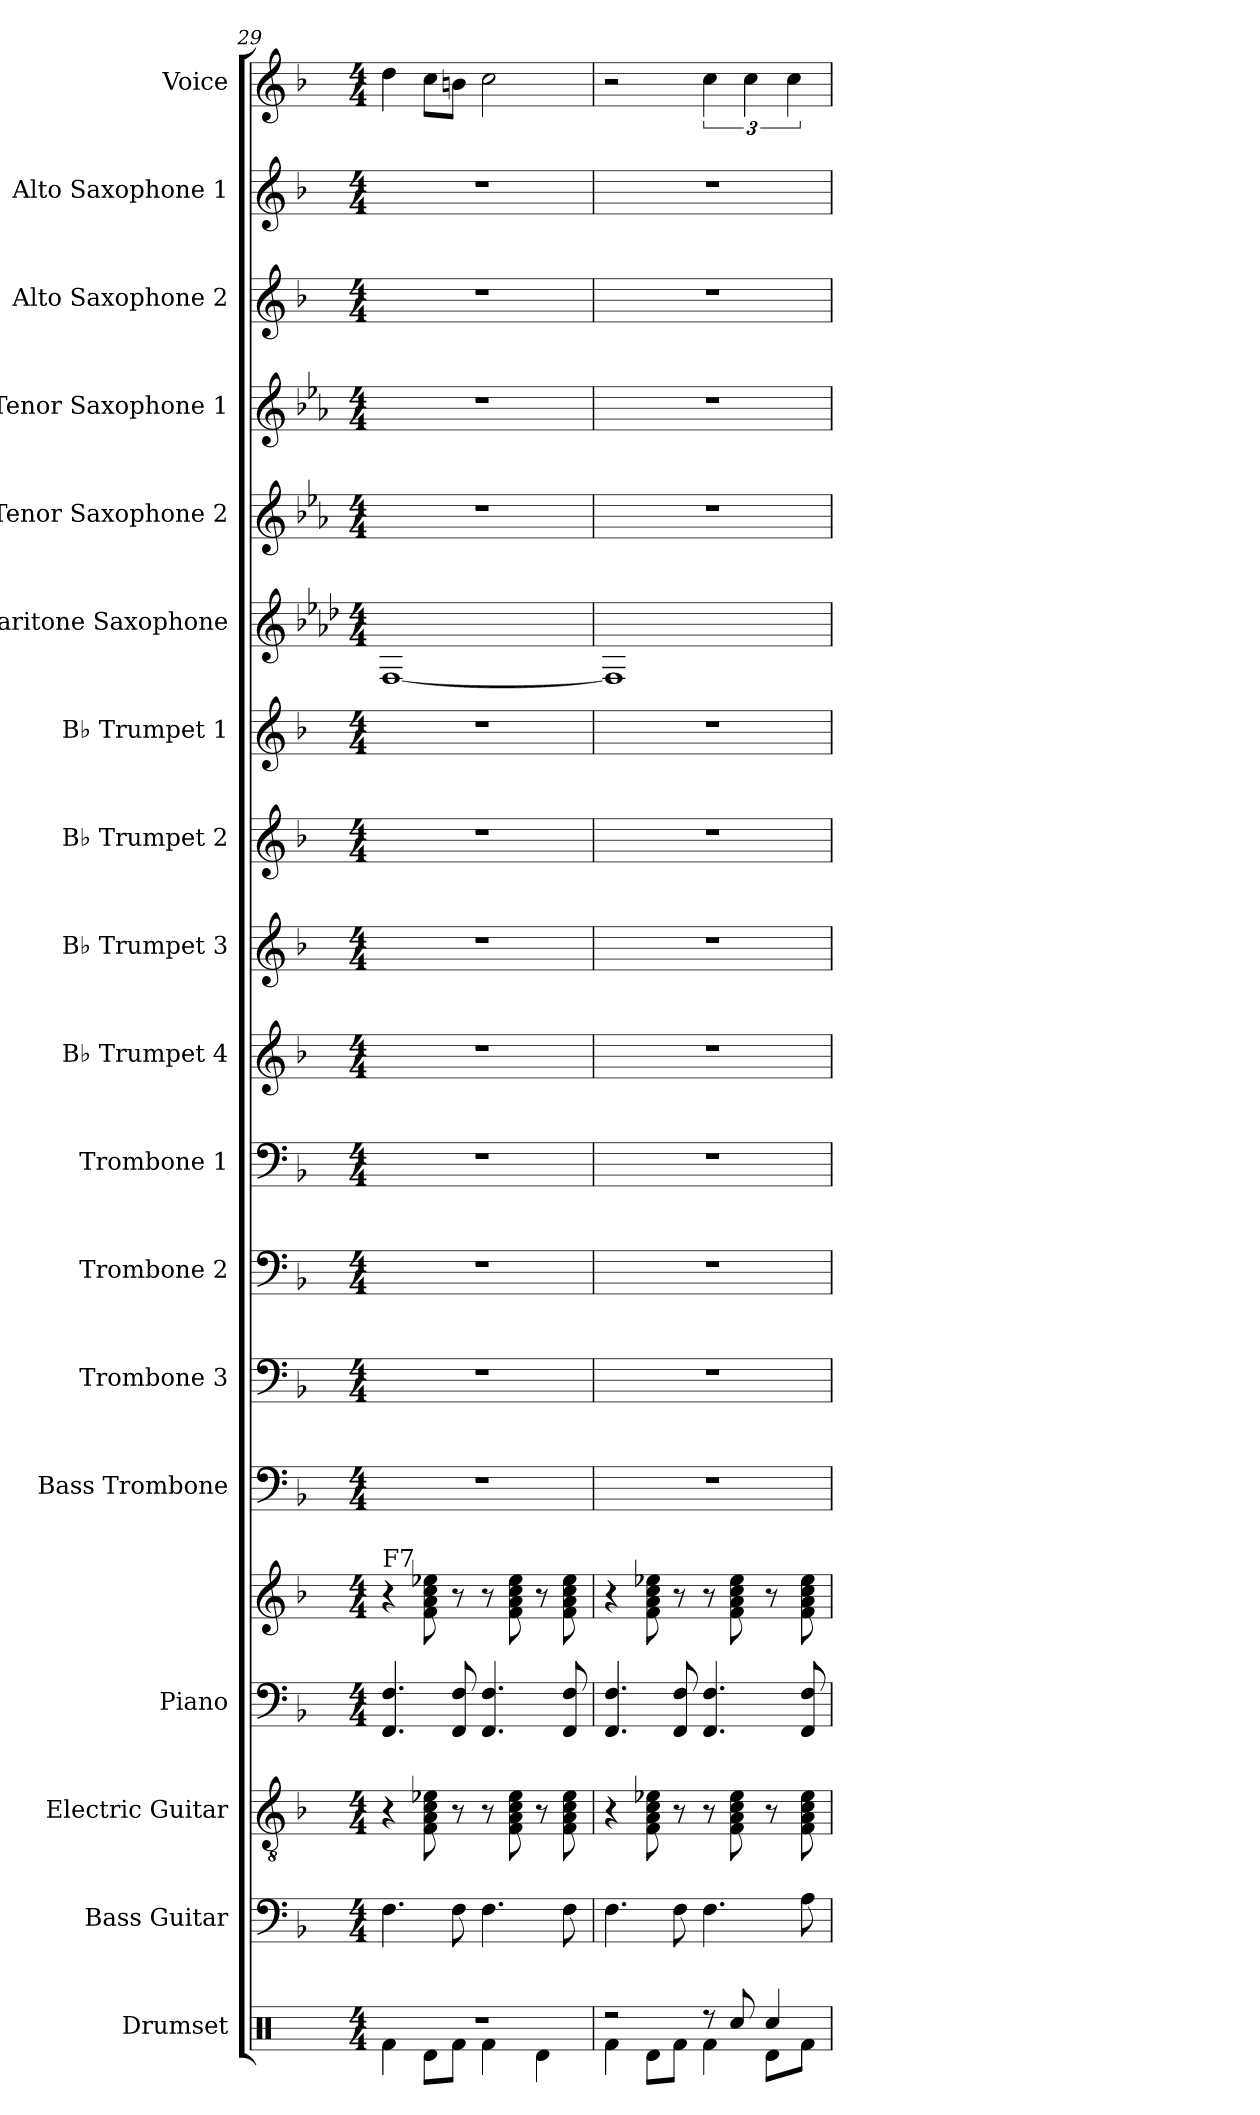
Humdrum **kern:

**kern	**kern	**kern	**kern	**kern	**kern	**kern	**kern	**kern	**kern	**kern	**kern	**kern	**kern	**kern	**kern	**kern	**kern	**kern
*part18	*part17	*part16	*part15	*part15	*part14	*part13	*part12	*part11	*part10	*part9	*part8	*part7	*part6	*part5	*part4	*part3	*part2	*part1
*staff19	*staff18	*staff17	*staff16	*staff15	*staff14	*staff13	*staff12	*staff11	*staff10	*staff9	*staff8	*staff7	*staff6	*staff5	*staff4	*staff3	*staff2	*staff1
*I"Drumset	*I"Bass Guitar	*I"Electric Guitar	*I"Piano	*	*I"Bass Trombone	*I"Trombone 3	*I"Trombone 2	*I"Trombone 1	*I"B♭ Trumpet 4	*I"B♭ Trumpet 3	*I"B♭ Trumpet 2	*I"B♭ Trumpet 1	*I"Baritone Saxophone	*I"Tenor Saxophone 2	*I"Tenor Saxophone 1	*I"Alto Saxophone 2	*I"Alto Saxophone 1	*I"Voice
*I'D. Set	*I'B. Guit.	*I'El. Guit.	*I'Pno.	*	*I'B. Tbn.	*I'Tbn. 3	*I'Tbn. 2	*I'Tbn. 1	*I'B♭ Tpt. 4	*I'B♭ Tpt. 3	*I'B♭ Tpt. 2	*I'B♭ Tpt. 1	*I'Bar. Sax.	*I'T. Sax. 2	*I'T. Sax. 1	*I'A. Sax. 2	*I'A. Sax. 1	*I'Voi.
*clefX	*clefF4	*clefGv2	*clefF4	*clefG2	*clefF4	*clefF4	*clefF4	*clefF4	*clefG2	*clefG2	*clefG2	*clefG2	*clefG2	*clefG2	*clefG2	*clefG2	*clefG2	*clefG2
*	*ITrd7c12	*	*	*	*	*	*	*	*ITrd1c2	*ITrd1c2	*ITrd1c2	*ITrd1c2	*ITrd12c21	*ITrd8c14	*ITrd8c14	*ITrd5c9	*ITrd5c9	*
*k[]	*k[b-]	*k[b-]	*k[b-]	*k[b-]	*k[b-]	*k[b-]	*k[b-]	*k[b-]	*k[b-e-a-]	*k[b-e-a-]	*k[b-e-a-]	*k[b-e-a-]	*k[b-e-a-d-]	*k[b-e-a-]	*k[b-e-a-]	*k[b-e-a-d-]	*k[b-e-a-d-]	*k[b-]
*M4/4	*M4/4	*M4/4	*M4/4	*M4/4	*M4/4	*M4/4	*M4/4	*M4/4	*M4/4	*M4/4	*M4/4	*M4/4	*M4/4	*M4/4	*M4/4	*M4/4	*M4/4	*M4/4
=29	=29	=29	=29	=29	=29	=29	=29	=29	=29	=29	=29	=29	=29	=29	=29	=29	=29	=29
*^	*	*	*	*	*	*	*	*	*	*	*	*	*	*	*	*	*	*
!	!	!	!	!	!LO:TX:a:t=F7	!	!	!	!	!	!	!	!	!	!	!	!	!	!
1r	4Rf\	4.FF\	4r	4.FF/ 4.F/	4r	1r	1r	1r	1r	1r	1r	1r	1r	[1FF	1r	1r	1r	1r	4dd\
.	8Rd\L	.	8F\ 8A\ 8c\ 8e-X\	.	8f\ 8a\ 8cc\ 8ee-X\	.	.	.	.	.	.	.	.	.	.	.	.	.	8cc\L
.	8Rf\J	8FF\	8r	8FF/ 8F/	8r	.	.	.	.	.	.	.	.	.	.	.	.	.	8bn\J
.	4Rf\	4.FF\	8r	4.FF/ 4.F/	8r	.	.	.	.	.	.	.	.	.	.	.	.	.	2cc\
.	.	.	8F\ 8A\ 8c\ 8e-\	.	8f\ 8a\ 8cc\ 8ee-\	.	.	.	.	.	.	.	.	.	.	.	.	.	.
.	4Rd\	.	8r	.	8r	.	.	.	.	.	.	.	.	.	.	.	.	.	.
.	.	8FF\	8F\ 8A\ 8c\ 8e-\	8FF/ 8F/	8f\ 8a\ 8cc\ 8ee-\	.	.	.	.	.	.	.	.	.	.	.	.	.	.
=30	=30	=30	=30	=30	=30	=30	=30	=30	=30	=30	=30	=30	=30	=30	=30	=30	=30	=30	=30
2r	4Rf\	4.FF\	4r	4.FF/ 4.F/	4r	1r	1r	1r	1r	1r	1r	1r	1r	1FF]	1r	1r	1r	1r	2r
.	8Rd\L	.	8F\ 8A\ 8c\ 8e-X\	.	8f\ 8a\ 8cc\ 8ee-X\	.	.	.	.	.	.	.	.	.	.	.	.	.	.
.	8Rf\J	8FF\	8r	8FF/ 8F/	8r	.	.	.	.	.	.	.	.	.	.	.	.	.	.
8r	4Rf\	4.FF\	8r	4.FF/ 4.F/	8r	.	.	.	.	.	.	.	.	.	.	.	.	.	6cc\
8Rcc/	.	.	8F\ 8A\ 8c\ 8e-\	.	8f\ 8a\ 8cc\ 8ee-\	.	.	.	.	.	.	.	.	.	.	.	.	.	.
.	.	.	.	.	.	.	.	.	.	.	.	.	.	.	.	.	.	.	6cc\
4Rcc/	8Rd\L	.	8r	.	8r	.	.	.	.	.	.	.	.	.	.	.	.	.	.
.	.	.	.	.	.	.	.	.	.	.	.	.	.	.	.	.	.	.	6cc\
.	8Rf\J	8AA\	8F\ 8A\ 8c\ 8e-\	8FF/ 8F/	8f\ 8a\ 8cc\ 8ee-\	.	.	.	.	.	.	.	.	.	.	.	.	.	.
*v	*v	*	*	*	*	*	*	*	*	*	*	*	*	*	*	*	*	*	*
=	=	=	=	=	=	=	=	=	=	=	=	=	=	=	=	=	=	=
*-	*-	*-	*-	*-	*-	*-	*-	*-	*-	*-	*-	*-	*-	*-	*-	*-	*-	*-
